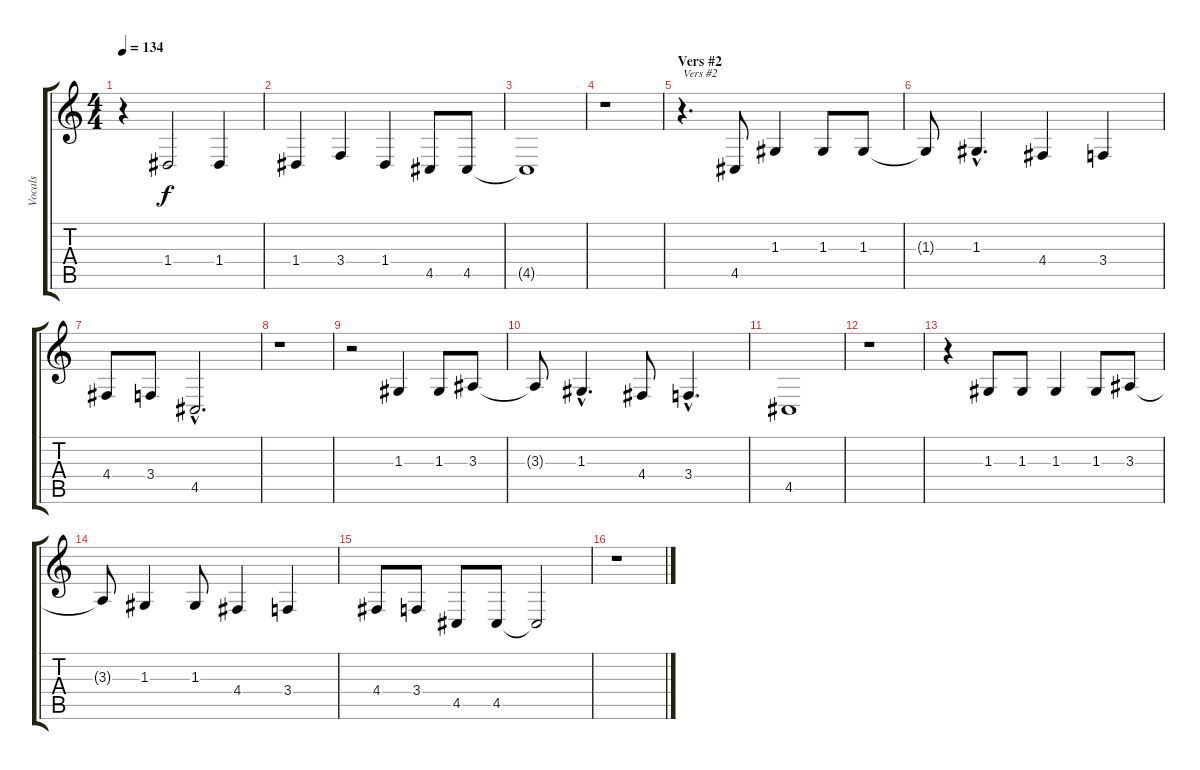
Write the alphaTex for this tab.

\track ("Vocals" "Vocals") {instrument lead8bassandlead}
\staff {score tabs}
\tuning (E4 B3 G3 D3 A2 E2) {hide}
\ts (4 4)
\tempo 134
\clef g2
\ks c
r.4{dy f} 1.4.2 1.4.4 |
1.4.4 3.4.4 1.4.4 4.5.8 4.5.8 |
4.5{t}.1 |
r.1 |
\section ("" "Vers #2")
r.4{d txt "Vers #2"} 4.5.8 1.3.4 1.3.8 1.3.8 |
1.3{t}.8 1.3{hac}.4{d} 4.4.4 3.4.4 |
4.4.8 3.4.8 4.5{hac}.2{d} |
r.1 |
r.2 1.3.4 1.3.8 3.3.8 |
3.3{t}.8 1.3{hac}.4{d} 4.4.8 3.4{hac}.4{d} |
4.5.1 |
r.1 |
r.4 1.3.8 1.3.8 1.3.4 1.3.8 3.3.8 |
3.3{t}.8 1.3.4 1.3.8 4.4.4 3.4.4 |
4.4.8 3.4.8 4.5.8 4.5.8 4.5{t}.2 |
r.1
